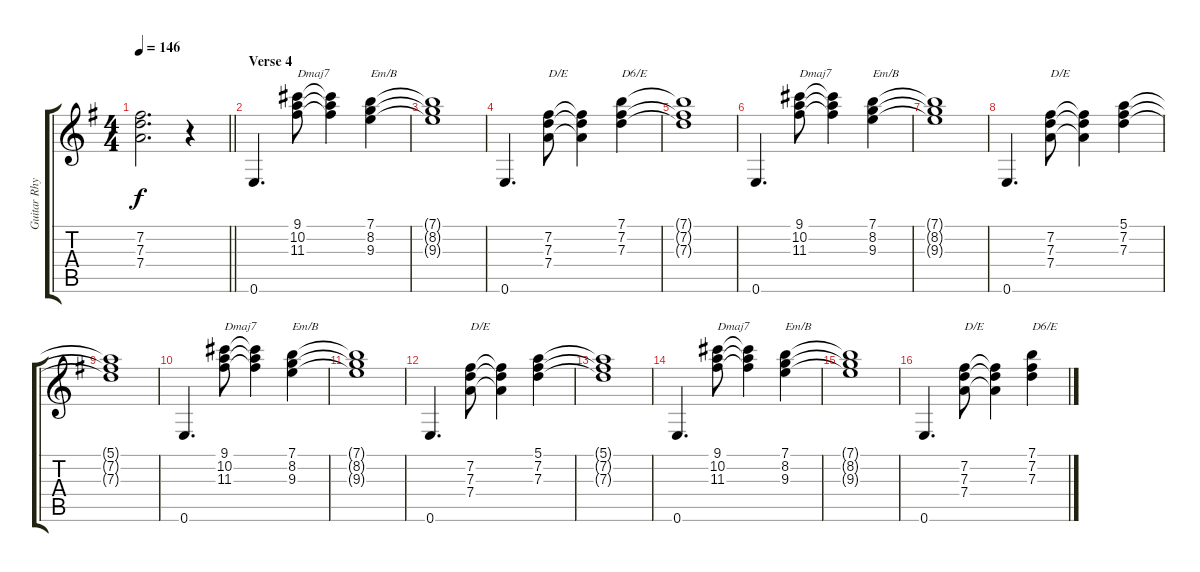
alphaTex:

\track ("Guitar Rhythm 4" "Guitar Rhy") {instrument overdrivenguitar}
\staff {score tabs}
\tuning (E4 B3 G3 D3 A2 E2) {hide}
\ts (4 4)
\tempo 146
\clef g2
\barLineRight lightlight
\ks g
(7.2{t} 7.3{t} 7.4{t}).2{d dy f} r.4 |
\section ("" "Verse 4")
0.6.4{d} (9.1 10.2 11.3).8{txt "Dmaj7"} (9.1{t} 10.2{t} 11.3{t}).4 (7.1 8.2 9.3).4{txt "Em/B"} |
(7.1{t} 8.2{t} 9.3{t}).1 |
0.6.4{d} (7.2 7.3 7.4).8{txt "D/E"} (7.2{t} 7.3{t} 7.4{t}).4 (7.1 7.2 7.3).4{txt "D6/E"} |
(7.1{t} 7.2{t} 7.3{t}).1 |
0.6.4{d} (9.1 10.2 11.3).8{txt "Dmaj7"} (9.1{t} 10.2{t} 11.3{t}).4 (7.1 8.2 9.3).4{txt "Em/B"} |
(7.1{t} 8.2{t} 9.3{t}).1 |
0.6.4{d} (7.2 7.3 7.4).8{txt "D/E"} (7.2{t} 7.3{t} 7.4{t}).4 (5.1 7.2 7.3).4 |
(5.1{t} 7.2{t} 7.3{t}).1 |
0.6.4{d} (9.1 10.2 11.3).8{txt "Dmaj7"} (9.1{t} 10.2{t} 11.3{t}).4 (7.1 8.2 9.3).4{txt "Em/B"} |
(7.1{t} 8.2{t} 9.3{t}).1 |
0.6.4{d} (7.2 7.3 7.4).8{txt "D/E"} (7.2{t} 7.3{t} 7.4{t}).4 (5.1 7.2 7.3).4 |
(5.1{t} 7.2{t} 7.3{t}).1 |
0.6.4{d} (9.1 10.2 11.3).8{txt "Dmaj7"} (9.1{t} 10.2{t} 11.3{t}).4 (7.1 8.2 9.3).4{txt "Em/B"} |
(7.1{t} 8.2{t} 9.3{t}).1 |
0.6.4{d} (7.2 7.3 7.4).8{txt "D/E"} (7.2{t} 7.3{t} 7.4{t}).4 (7.1 7.2 7.3).4{txt "D6/E"}
